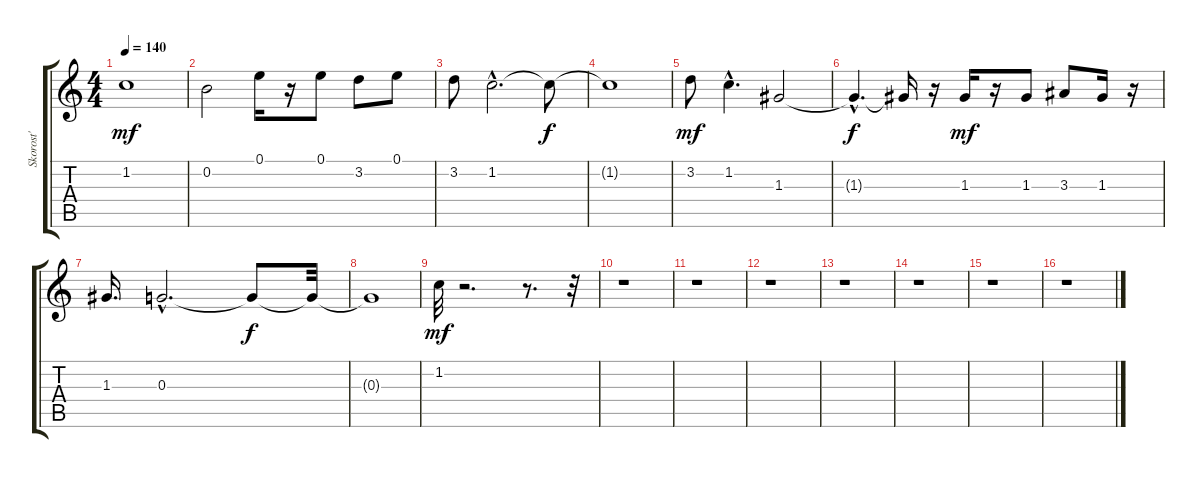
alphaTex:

\track ("Skorost'" "Skorost'") {instrument distortionguitar}
\staff {score tabs}
\tuning (E4 B3 G3 D3 A2 E2) {hide}
\ts (4 4)
\tempo 140
\clef g2
\ks c
1.2.1{dy mf} |
0.2.2 0.1.16 r.16 0.1.8 3.2.8 0.1.8 |
3.2.8 1.2{hac}.2{d} 1.2{t}.8{dy f} |
1.2{t}.1 |
3.2.8{dy mf} 1.2{hac}.4{d} 1.3.2 |
1.3{hac t}.4{d dy f} 1.3{t}.16 r.16 1.3.16{dy mf} r.16 1.3.8 3.3.8 1.3.16 r.16 |
1.3.16{d} 0.3{hac}.2{d} 0.3{t}.8{dy f} 0.3{t}.32 |
0.3{t}.1 |
1.2.32{dy mf} r.2{d} r.8{d} r.32 |
r.1 |
r.1 |
r.1 |
r.1 |
r.1 |
r.1 |
r.1
